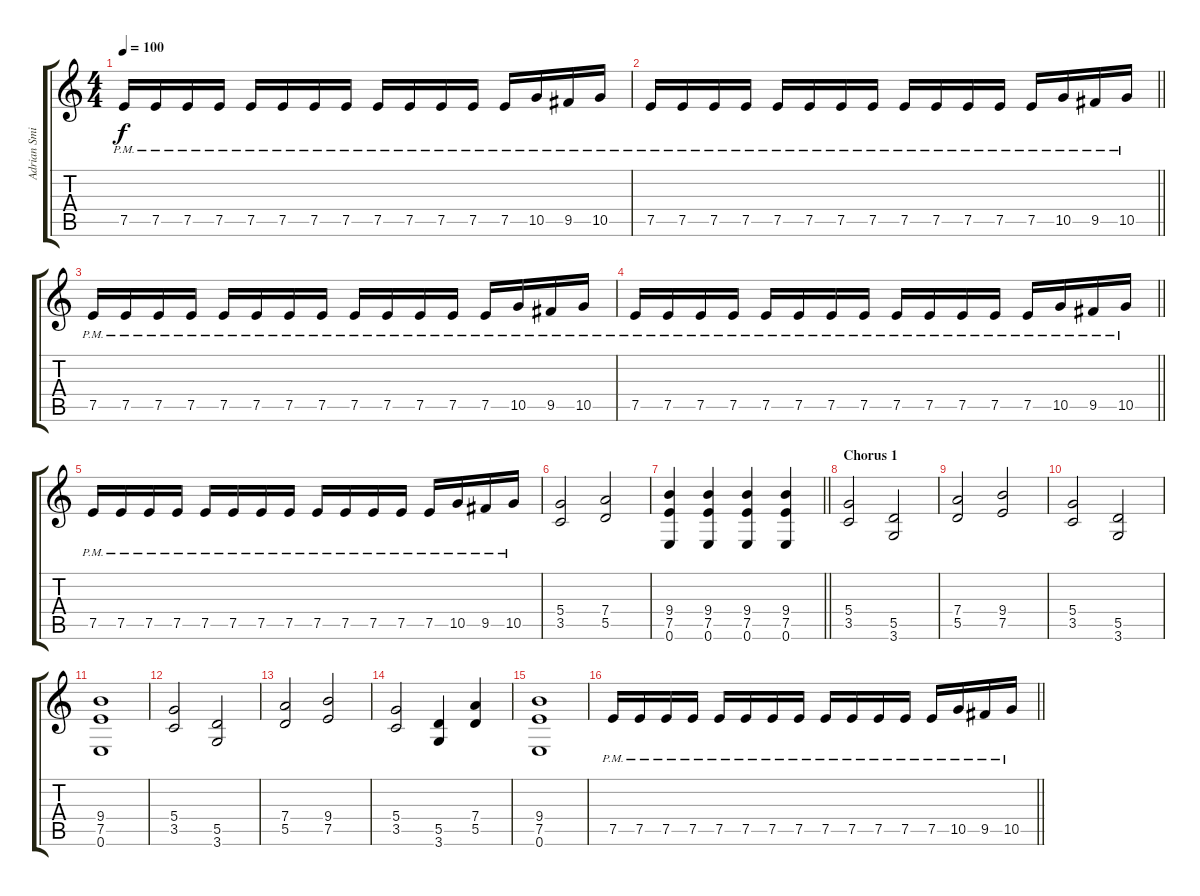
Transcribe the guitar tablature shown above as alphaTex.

\track ("Adrian Smith" "Adrian Smi") {instrument overdrivenguitar}
\staff {score tabs}
\tuning (E4 B3 G3 D3 A2 E2) {hide}
\ts (4 4)
\tempo 100
\clef g2
\ks c
7.5{pm}.16{dy f} 7.5{pm}.16 7.5{pm}.16 7.5{pm}.16 7.5{pm}.16 7.5{pm}.16 7.5{pm}.16 7.5{pm}.16 7.5{pm}.16 7.5{pm}.16 7.5{pm}.16 7.5{pm}.16 7.5{pm}.16 10.5{pm}.16 9.5{pm}.16 10.5{pm}.16 |
\barLineRight lightlight
7.5{pm}.16 7.5{pm}.16 7.5{pm}.16 7.5{pm}.16 7.5{pm}.16 7.5{pm}.16 7.5{pm}.16 7.5{pm}.16 7.5{pm}.16 7.5{pm}.16 7.5{pm}.16 7.5{pm}.16 7.5{pm}.16 10.5{pm}.16 9.5{pm}.16 10.5{pm}.16 |
7.5{pm}.16 7.5{pm}.16 7.5{pm}.16 7.5{pm}.16 7.5{pm}.16 7.5{pm}.16 7.5{pm}.16 7.5{pm}.16 7.5{pm}.16 7.5{pm}.16 7.5{pm}.16 7.5{pm}.16 7.5{pm}.16 10.5{pm}.16 9.5{pm}.16 10.5{pm}.16 |
\barLineRight lightlight
7.5{pm}.16 7.5{pm}.16 7.5{pm}.16 7.5{pm}.16 7.5{pm}.16 7.5{pm}.16 7.5{pm}.16 7.5{pm}.16 7.5{pm}.16 7.5{pm}.16 7.5{pm}.16 7.5{pm}.16 7.5{pm}.16 10.5{pm}.16 9.5{pm}.16 10.5{pm}.16 |
7.5{pm}.16 7.5{pm}.16 7.5{pm}.16 7.5{pm}.16 7.5{pm}.16 7.5{pm}.16 7.5{pm}.16 7.5{pm}.16 7.5{pm}.16 7.5{pm}.16 7.5{pm}.16 7.5{pm}.16 7.5{pm}.16 10.5{pm}.16 9.5{pm}.16 10.5{pm}.16 |
(5.4 3.5).2 (7.4 5.5).2 |
\barLineRight lightlight
(9.4 7.5 0.6).4 (9.4 7.5 0.6).4 (9.4 7.5 0.6).4 (9.4 7.5 0.6).4 |
\section ("" "Chorus 1")
(5.4 3.5).2 (5.5 3.6).2 |
(7.4 5.5).2 (9.4 7.5).2 |
(5.4 3.5).2 (5.5 3.6).2 |
(9.4 7.5 0.6).1 |
(5.4 3.5).2 (5.5 3.6).2 |
(7.4 5.5).2 (9.4 7.5).2 |
(5.4 3.5).2 (5.5 3.6).4 (7.4 5.5).4 |
(9.4 7.5 0.6).1 |
\barLineRight lightlight
7.5{pm}.16 7.5{pm}.16 7.5{pm}.16 7.5{pm}.16 7.5{pm}.16 7.5{pm}.16 7.5{pm}.16 7.5{pm}.16 7.5{pm}.16 7.5{pm}.16 7.5{pm}.16 7.5{pm}.16 7.5{pm}.16 10.5{pm}.16 9.5{pm}.16 10.5{pm}.16
